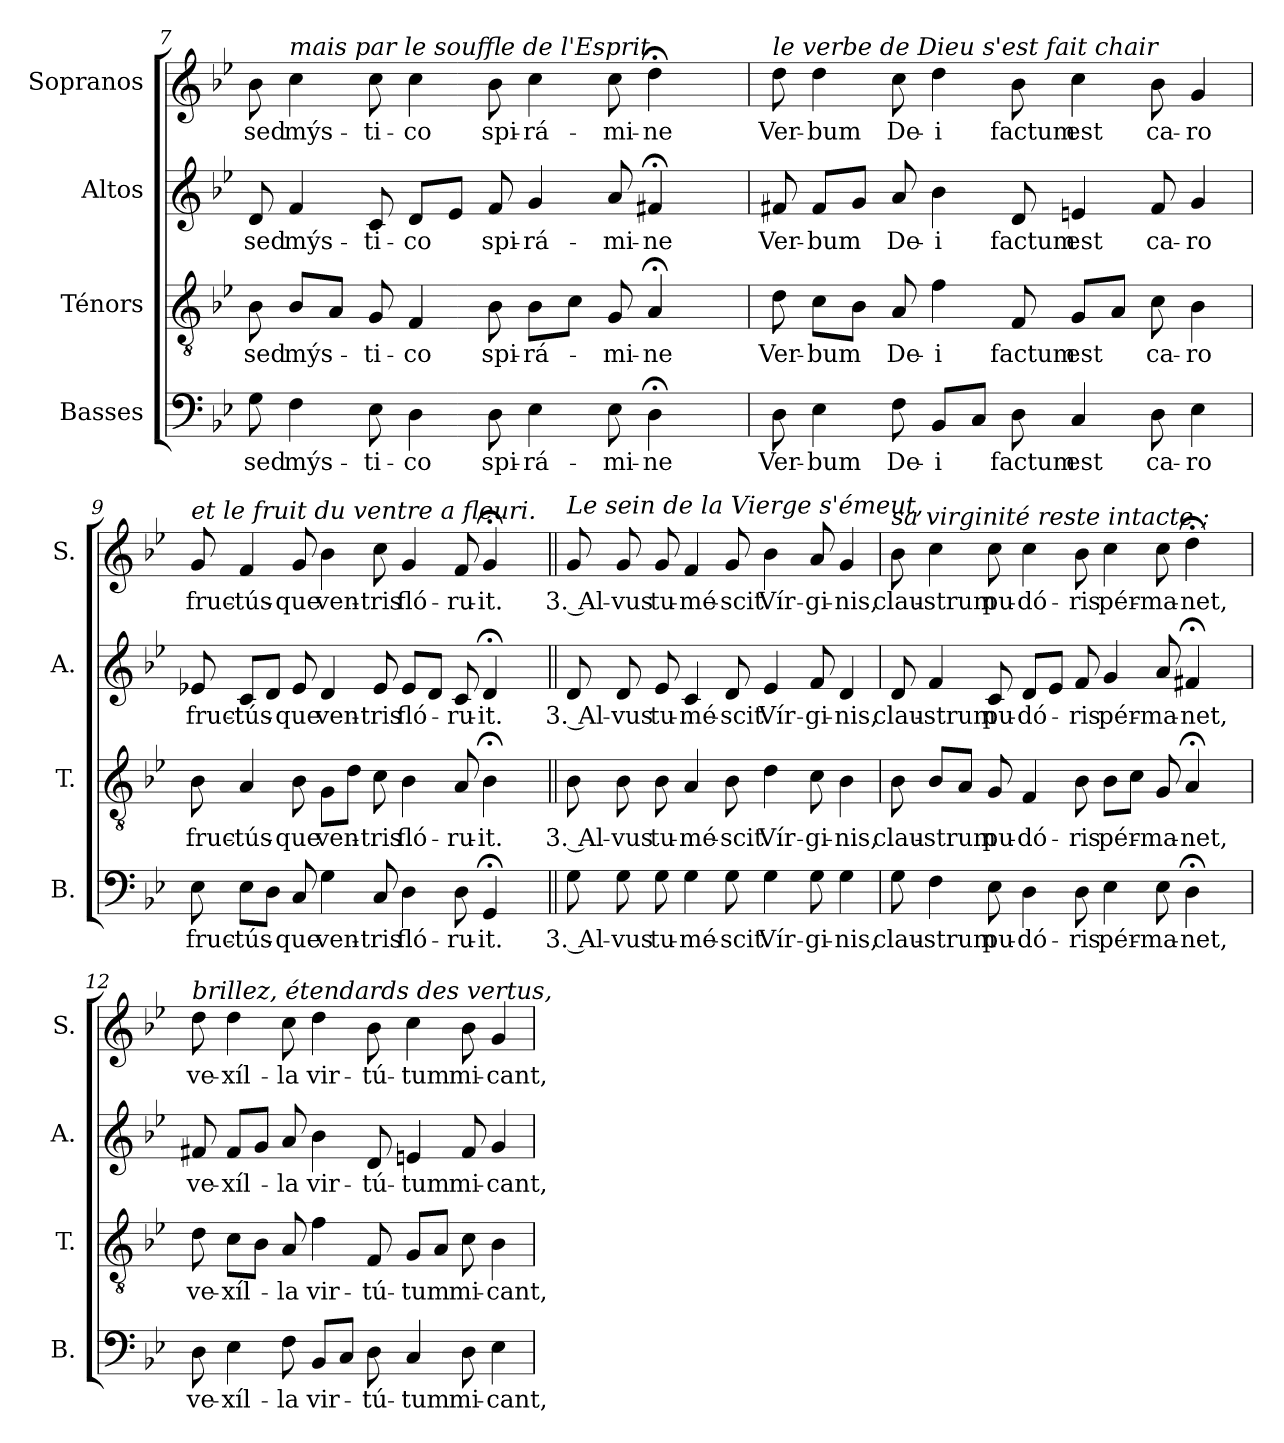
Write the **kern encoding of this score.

**kern	**text	**kern	**text	**kern	**text	**kern	**text
*part4	*part4	*part3	*part3	*part2	*part2	*part1	*part1
*staff4	*staff4	*staff3	*staff3	*staff2	*staff2	*staff1	*staff1
*I"Basses	*	*I"Ténors	*	*I"Altos	*	*I"Sopranos	*
*I'B.	*	*I'T.	*	*I'A.	*	*I'S.	*
*clefF4	*	*clefGv2	*	*clefG2	*	*clefG2	*
*	*	*ITrd7c12	*	*	*	*	*
*k[b-e-]	*	*k[b-e-]	*	*k[b-e-]	*	*k[b-e-]	*
*g:	*	*g:	*	*g:	*	*g:	*
=7	=7	=7	=7	=7	=7	=7	=7
!	!LO:LY:b	!	!LO:LY:b	!	!LO:LY:b	!	!LO:LY:b
8G\	sed	8BB-\	sed	8d/	sed	8b-\	sed
!	!	!	!	!	!	!LO:TX:a:i:t=mais par le souffle de l'Esprit	!
!	!LO:LY:b	!	!LO:LY:b	!	!LO:LY:b	!	!LO:LY:b
4F\	mýs-	8BB-/L	mýs-	4f/	mýs-	4cc\	mýs-
.	.	8AA/J	.	.	.	.	.
!	!LO:LY:b	!	!LO:LY:b	!	!LO:LY:b	!	!LO:LY:b
8E-\	-ti-	8GG/	-ti-	8c/	-ti-	8cc\	-ti-
!	!LO:LY:b	!	!LO:LY:b	!	!LO:LY:b	!	!LO:LY:b
4D\	-co	4FF/	-co	8d/L	-co	4cc\	-co
.	.	.	.	8e-/J	.	.	.
!	!LO:LY:b	!	!LO:LY:b	!	!LO:LY:b	!	!LO:LY:b
8D\	spi-	8BB-\	spi-	8f/	spi-	8b-\	spi-
!	!LO:LY:b	!	!LO:LY:b	!	!LO:LY:b	!	!LO:LY:b
4E-\	-rá-	8BB-\L	-rá-	4g/	-rá-	4cc\	-rá-
.	.	8C\J	.	.	.	.	.
!	!LO:LY:b	!	!LO:LY:b	!	!LO:LY:b	!	!LO:LY:b
8E-\	-mi-	8GG/	-mi-	8a/	-mi-	8cc\	-mi-
!	!LO:LY:b	!	!LO:LY:b	!	!LO:LY:b	!	!LO:LY:b
4D;<\	-ne	4AA;/	-ne	4f#X;/	-ne	4dd;<\	-ne
8ryy	.	8ryy	.	8ryy	.	8ryy	.
!!LO:LB:g=z
=8`	=8`	=8`	=8`	=8`	=8`	=8`	=8`
!	!	!	!	!	!	!LO:TX:a:i:t=le verbe de Dieu s'est fait chair	!
!	!LO:LY:b	!	!LO:LY:b	!	!LO:LY:b	!	!LO:LY:b
8D\	Ver-	8D\	Ver-	8f#X/	Ver-	8dd\	Ver-
!	!LO:LY:b	!	!LO:LY:b	!	!LO:LY:b	!	!LO:LY:b
4E-\	-bum	8C\L	-bum	8f#/L	-bum	4dd\	-bum
.	.	8BB-\J	.	8g/J	.	.	.
!	!LO:LY:b	!	!LO:LY:b	!	!LO:LY:b	!	!LO:LY:b
8F\	De-	8AA/	De-	8a/	De-	8cc\	De-
!	!LO:LY:b	!	!LO:LY:b	!	!LO:LY:b	!	!LO:LY:b
8BB-/L	-i	4F\	-i	4b-\	-i	4dd\	-i
8C/J	.	.	.	.	.	.	.
!	!LO:LY:b	!	!LO:LY:b	!	!LO:LY:b	!	!LO:LY:b
8D\	factum	8FF/	factum	8d/	factum	8b-\	factum
!	!LO:LY:b	!	!LO:LY:b	!	!LO:LY:b	!	!LO:LY:b
4C/	est	8GG/L	est	4en/	est	4cc\	est
.	.	8AA/J	.	.	.	.	.
!	!LO:LY:b	!	!LO:LY:b	!	!LO:LY:b	!	!LO:LY:b
8D\	ca-	8C\	ca-	8f#/	ca-	8b-\	ca-
!	!LO:LY:b	!	!LO:LY:b	!	!LO:LY:b	!	!LO:LY:b
4E-\	-ro	4BB-\	-ro	4g/	-ro	4g/	-ro
=9`	=9`	=9`	=9`	=9`	=9`	=9`	=9`
!	!	!	!	!	!	!LO:TX:a:i:t=et le fruit du ventre a fleuri.	!
!	!LO:LY:b	!	!LO:LY:b	!	!LO:LY:b	!	!LO:LY:b
8E-\	fruc-	8BB-\	fruc-	8e-X/	fruc-	8g/	fruc-
!	!LO:LY:b	!	!LO:LY:b	!	!LO:LY:b	!	!LO:LY:b
8E-\L	-tús-	4AA/	-tús-	8c/L	-tús-	4f/	-tús-
8D\J	.	.	.	8d/J	.	.	.
!	!LO:LY:b	!	!LO:LY:b	!	!LO:LY:b	!	!LO:LY:b
8C/	-que	8BB-\	-que	8e-/	-que	8g/	-que
!	!LO:LY:b	!	!LO:LY:b	!	!LO:LY:b	!	!LO:LY:b
4G\	ven-	8GG\L	ven-	4d/	ven-	4b-\	ven-
.	.	8D\J	.	.	.	.	.
!	!LO:LY:b	!	!LO:LY:b	!	!LO:LY:b	!	!LO:LY:b
8C/	-tris	8C\	-tris	8e-/	-tris	8cc\	-tris
!	!LO:LY:b	!	!LO:LY:b	!	!LO:LY:b	!	!LO:LY:b
4D\	fló-	4BB-\	fló-	8e-/L	fló-	4g/	fló-
.	.	.	.	8d/J	.	.	.
!	!LO:LY:b	!	!LO:LY:b	!	!LO:LY:b	!	!LO:LY:b
8D\	-ru-	8AA/	-ru-	8c/	-ru-	8f/	-ru-
!	!LO:LY:b	!	!LO:LY:b	!	!LO:LY:b	!	!LO:LY:b
4GG;/	-it.	4BB-;<\	-it.	4d;/	-it.	4g;/	-it.
8ryy	.	8ryy	.	8ryy	.	8ryy	.
=10||	=10||	=10||	=10||	=10||	=10||	=10||	=10||
!	!	!	!	!	!	!LO:TX:a:i:t=Le sein de la Vierge s'émeut,	!
!	!LO:LY:b	!	!LO:LY:b	!	!LO:LY:b	!	!LO:LY:b
8G\	3. Al-	8BB-\	3. Al-	8d/	3. Al-	8g/	3. Al-
!	!LO:LY:b	!	!LO:LY:b	!	!LO:LY:b	!	!LO:LY:b
8G\	-vus	8BB-\	-vus	8d/	-vus	8g/	-vus
!	!LO:LY:b	!	!LO:LY:b	!	!LO:LY:b	!	!LO:LY:b
8G\	tu-	8BB-\	tu-	8e-/	tu-	8g/	tu-
!	!LO:LY:b	!	!LO:LY:b	!	!LO:LY:b	!	!LO:LY:b
4G\	-mé-	4AA/	-mé-	4c/	-mé-	4f/	-mé-
!	!LO:LY:b	!	!LO:LY:b	!	!LO:LY:b	!	!LO:LY:b
8G\	-scit	8BB-\	-scit	8d/	-scit	8g/	-scit
!	!LO:LY:b	!	!LO:LY:b	!	!LO:LY:b	!	!LO:LY:b
4G\	Vír-	4D\	Vír-	4e-/	Vír-	4b-\	Vír-
!	!LO:LY:b	!	!LO:LY:b	!	!LO:LY:b	!	!LO:LY:b
8G\	-gi-	8C\	-gi-	8f/	-gi-	8a/	-gi-
!	!LO:LY:b	!	!LO:LY:b	!	!LO:LY:b	!	!LO:LY:b
4G\	-nis,	4BB-\	-nis,	4d/	-nis,	4g/	-nis,
!!LO:PB:g=z
=11`	=11`	=11`	=11`	=11`	=11`	=11`	=11`
!	!	!	!	!	!	!LO:TX:a:i:t=sa virginité reste intacte ;	!
!	!LO:LY:b	!	!LO:LY:b	!	!LO:LY:b	!	!LO:LY:b
8G\	clau-	8BB-\	clau-	8d/	clau-	8b-\	clau-
!	!LO:LY:b	!	!LO:LY:b	!	!LO:LY:b	!	!LO:LY:b
4F\	-strum	8BB-/L	-strum	4f/	-strum	4cc\	-strum
.	.	8AA/J	.	.	.	.	.
!	!LO:LY:b	!	!LO:LY:b	!	!LO:LY:b	!	!LO:LY:b
8E-\	pu-	8GG/	pu-	8c/	pu-	8cc\	pu-
!	!LO:LY:b	!	!LO:LY:b	!	!LO:LY:b	!	!LO:LY:b
4D\	-dó-	4FF/	-dó-	8d/L	-dó-	4cc\	-dó-
.	.	.	.	8e-/J	.	.	.
!	!LO:LY:b	!	!LO:LY:b	!	!LO:LY:b	!	!LO:LY:b
8D\	-ris	8BB-\	-ris	8f/	-ris	8b-\	-ris
!	!LO:LY:b	!	!LO:LY:b	!	!LO:LY:b	!	!LO:LY:b
4E-\	pér-	8BB-\L	pér-	4g/	pér-	4cc\	pér-
.	.	8C\J	.	.	.	.	.
!	!LO:LY:b	!	!LO:LY:b	!	!LO:LY:b	!	!LO:LY:b
8E-\	-ma-	8GG/	-ma-	8a/	-ma-	8cc\	-ma-
!	!LO:LY:b	!	!LO:LY:b	!	!LO:LY:b	!	!LO:LY:b
4D;<\	-net,	4AA;/	-net,	4f#X;/	-net,	4dd;<\	-net,
8ryy	.	8ryy	.	8ryy	.	8ryy	.
=12`	=12`	=12`	=12`	=12`	=12`	=12`	=12`
!	!	!	!	!	!	!LO:TX:a:i:t=brillez, étendards des vertus,	!
!	!LO:LY:b	!	!LO:LY:b	!	!LO:LY:b	!	!LO:LY:b
8D\	ve-	8D\	ve-	8f#X/	ve-	8dd\	ve-
!	!LO:LY:b	!	!LO:LY:b	!	!LO:LY:b	!	!LO:LY:b
4E-\	-xíl-	8C\L	-xíl-	8f#/L	-xíl-	4dd\	-xíl-
.	.	8BB-\J	.	8g/J	.	.	.
!	!LO:LY:b	!	!LO:LY:b	!	!LO:LY:b	!	!LO:LY:b
8F\	-la	8AA/	-la	8a/	-la	8cc\	-la
!	!LO:LY:b	!	!LO:LY:b	!	!LO:LY:b	!	!LO:LY:b
8BB-/L	vir-	4F\	vir-	4b-\	vir-	4dd\	vir-
8C/J	.	.	.	.	.	.	.
!	!LO:LY:b	!	!LO:LY:b	!	!LO:LY:b	!	!LO:LY:b
8D\	-tú-	8FF/	-tú-	8d/	-tú-	8b-\	-tú-
!	!LO:LY:b	!	!LO:LY:b	!	!LO:LY:b	!	!LO:LY:b
4C/	-tum	8GG/L	-tum	4en/	-tum	4cc\	-tum
.	.	8AA/J	.	.	.	.	.
!	!LO:LY:b	!	!LO:LY:b	!	!LO:LY:b	!	!LO:LY:b
8D\	mi-	8C\	mi-	8f#/	mi-	8b-\	mi-
!	!LO:LY:b	!	!LO:LY:b	!	!LO:LY:b	!	!LO:LY:b
4E-\	-cant,	4BB-\	-cant,	4g/	-cant,	4g/	-cant,
=`	=`	=`	=`	=`	=`	=`	=`
*-	*-	*-	*-	*-	*-	*-	*-
